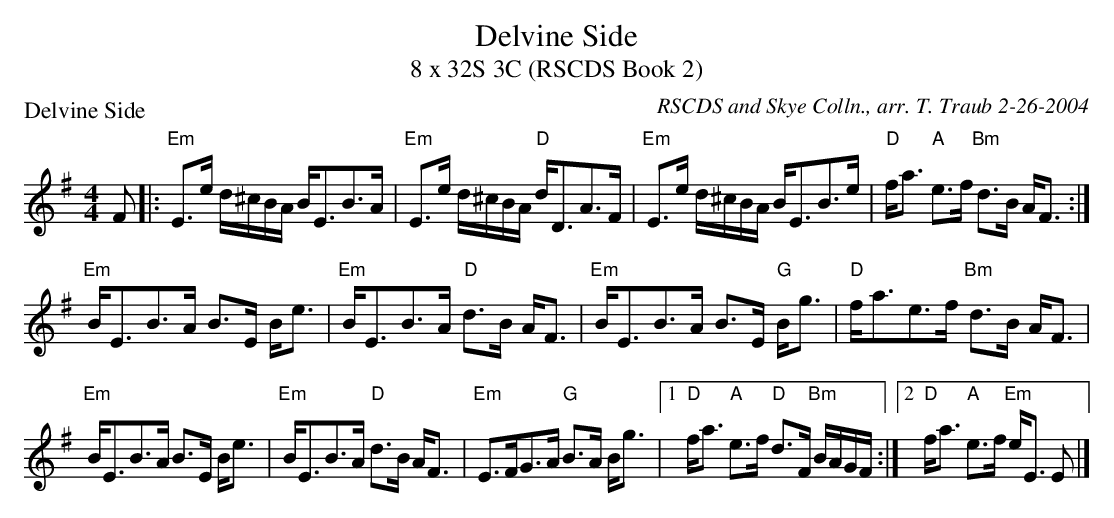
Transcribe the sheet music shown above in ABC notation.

X:1
T: Delvine Side
T: 8 x 32S 3C (RSCDS Book 2)
P: Delvine Side
C: RSCDS and Skye Colln., arr. T. Traub 2-26-2004
M: 4/4
K: Em
L: 1/8
F|: "Em"E>e d/^c/B/A/ B<EB>A|"Em"E>e d/^c/B/A/ "D"d<DA>F|"Em"E>e d/^c/B/A/ B<EB>e|"D"f<a "A"e>f "Bm"d>B A<F :|
"Em"B<EB>A B>E B<e|"Em"B<EB>A "D"d>B A<F|"Em"B<EB>A B>E "G"B<g|"D"f<ae>f "Bm"d>B A<F|
"Em"B<EB>A B>E B<e|"Em"B<EB>A "D"d>B A<F|"Em"E>FG>A "G"B>A B<g|1 "D"f<a "A"e>f "D"d>F "Bm"B/A/G/F/:|2 "D"f<a "A"e>f "Em"e<E E |]
